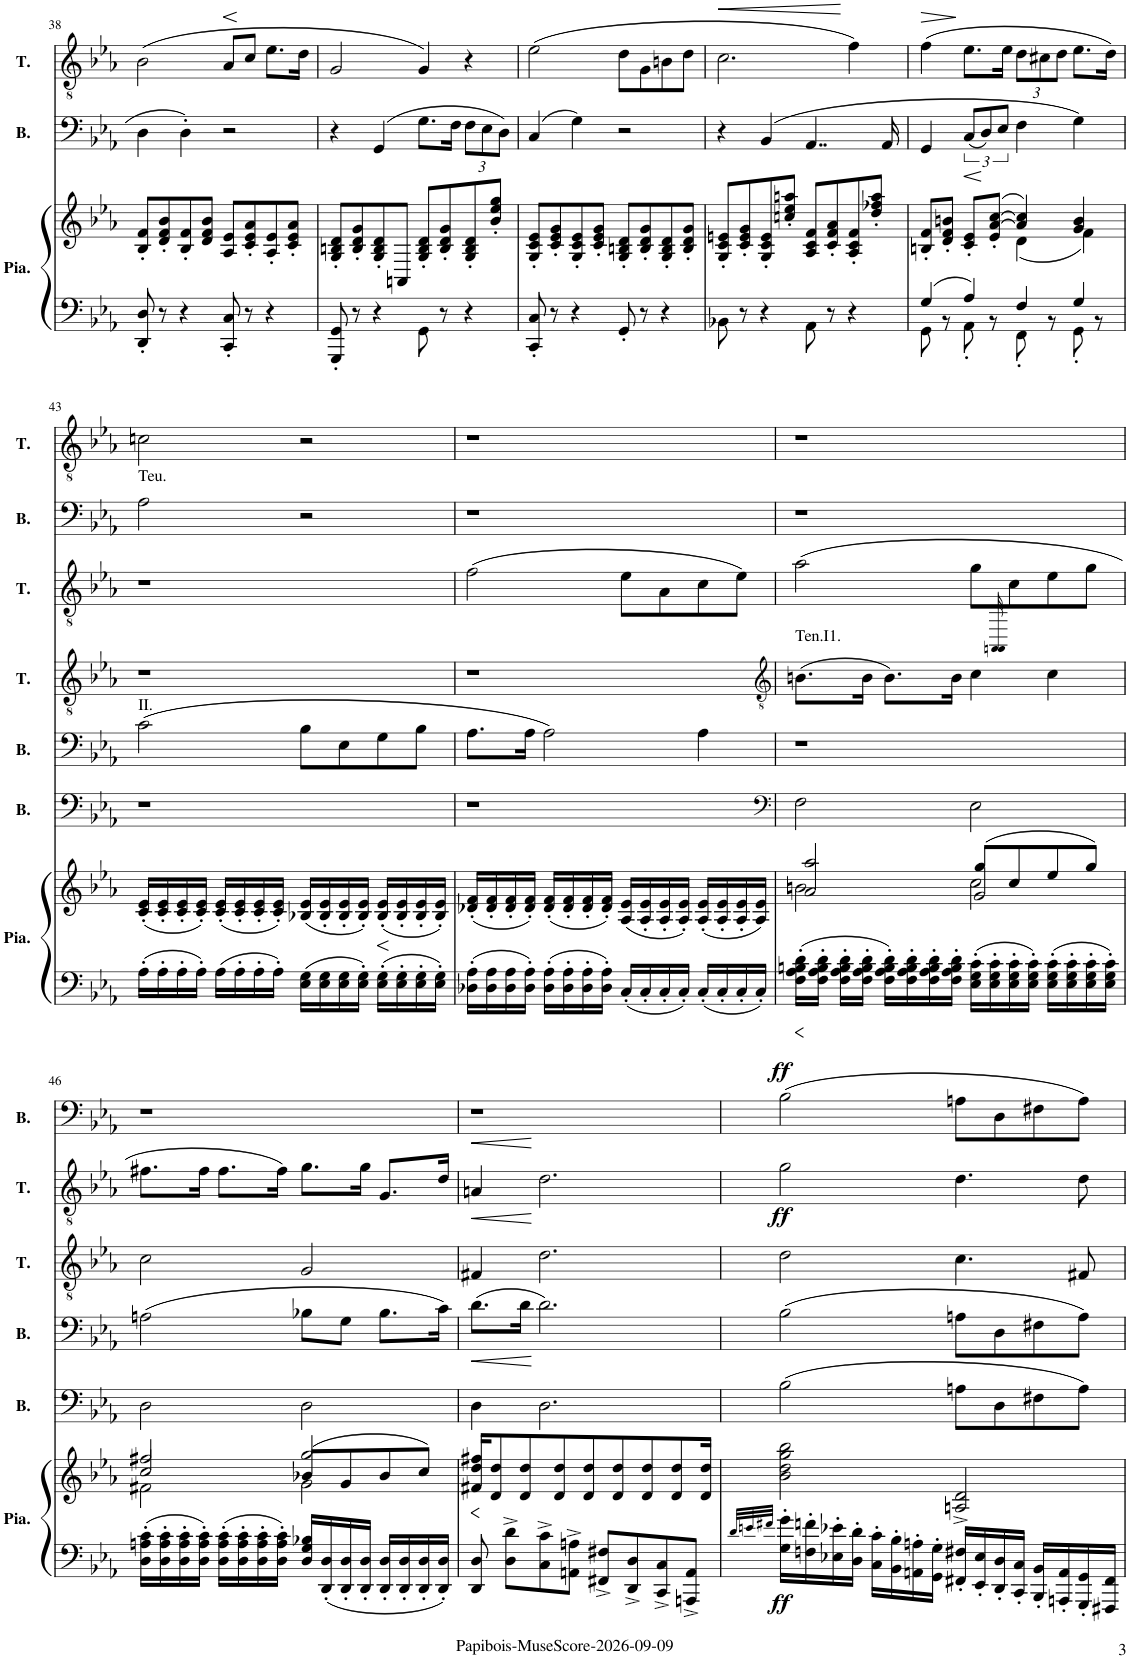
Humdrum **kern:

**kern	**kern	**dynam	**kern	**kern	**kern	**dynam	**kern	**dynam	**kern	**dynam	**kern	**dynam
*part7	*part7	*part7	*part6	*part5	*part4	*part4	*part3	*part3	*part2	*part2	*part1	*part1
*staff8	*staff7	*staff7/8	*staff6	*staff5	*staff4	*staff4	*staff3	*staff3	*staff2	*staff2	*staff1	*staff1
*I"Piano	*	*	*I"Basse	*I"Basse	*I"Ténor	*	*I"Ténor	*	*I"Basse	*	*I"Ténor	*
*I'Pia.	*	*	*I'B.	*I'B.	*I'T.	*	*I'T.	*	*I'B.	*	*I'T.	*
!!LO:PB:g=z
*clefF4	*clefG2	*	*clefF4	*clefF4	*clefGv2	*	*clefGv2	*	*clefF4	*	*clefGv2	*
*k[b-e-a-]	*k[b-e-a-]	*	*k[b-e-a-]	*k[b-e-a-]	*k[b-e-a-]	*	*k[b-e-a-]	*	*k[b-e-a-]	*	*k[b-e-a-]	*
*M4/4	*M4/4	*	*M4/4	*M4/4	*M4/4	*	*M4/4	*	*M4/4	*	*M4/4	*
*met(c)	*met(c)	*	*met(c)	*met(c)	*met(c)	*	*met(c)	*	*met(c)	*	*met(c)	*
=38	=38	=38	=38	=38	=38	=38	=38	=38	=38	=38	=38	=38
8DD/' 8D/'	8B-/' 8f/'L	.	1r	1r	1r	.	1r	.	4D\	.	(>2B-\	.
8r	8d/' 8f/' 8b-/'	.	.	.	.	.	.	.	.	.	.	.
4r	8B-/' 8f/'	.	.	.	.	.	.	.	4D'\	.	.	.
.	8d/ 8f/ 8b-/J	.	.	.	.	.	.	.	.	.	.	.
!	!	!	!	!	!	!	!	!	!	!	!	!LO:HP:b
8CC/' 8C/'	8A-/ 8e-/L	.	.	.	.	.	.	.	2r	.	8A-/L	<
8r	8c/' 8e-/' 8a-/'	.	.	.	.	.	.	.	.	.	8c/J	[
4r	8A-/' 8e-/'	.	.	.	.	.	.	.	.	.	8.e-\L	.
.	8c/' 8e-/' 8a-/'J	.	.	.	.	.	.	.	.	.	.	.
.	.	.	.	.	.	.	.	.	.	.	16d\Jk	.
=39	=39	=39	=39	=39	=39	=39	=39	=39	=39	=39	=39	=39
8GGG/' 8GG/'	8G/' 8Bn/' 8d/'L	.	1r	1r	1r	.	1r	.	4r	.	2G/	.
8r	8B/' 8d/' 8g/'	.	.	.	.	.	.	.	.	.	.	.
4r	8G/' 8B/' 8d/'	.	.	.	.	.	.	.	(>4GG/	.	.	.
.	8AAn/J	.	.	.	.	.	.	.	.	.	.	.
8GG\	8G/' 8B/' 8d/'L	.	.	.	.	.	.	.	8.G\L	.	4G/)	.
8r	8B/' 8d/' 8g/'	.	.	.	.	.	.	.	.	.	.	.
.	.	.	.	.	.	.	.	.	16F\Jk	.	.	.
*	*	*	*	*	*	*	*	*	*Xbrackettup	*	*	*
4r	8G/' 8B/' 8d/'	.	.	.	.	.	.	.	12F\L	.	4r	.
.	.	.	.	.	.	.	.	.	12E-\	.	.	.
.	8b-/' 8ee-/' 8gg/'J	.	.	.	.	.	.	.	.	.	.	.
.	.	.	.	.	.	.	.	.	12D\J)	.	.	.
=40	=40	=40	=40	=40	=40	=40	=40	=40	=40	=40	=40	=40
8CC/' 8C/'	8G/' 8c/' 8e-/'L	.	1r	1r	1r	.	1r	.	(>4C/	.	(>2e-\	.
8r	8c/' 8e-/' 8g/'	.	.	.	.	.	.	.	.	.	.	.
4r	8G/' 8c/' 8e-/'	.	.	.	.	.	.	.	4G\)	.	.	.
.	8c/' 8e-/' 8g/'J	.	.	.	.	.	.	.	.	.	.	.
8GG'/	8G/' 8Bn/' 8d/'L	.	.	.	.	.	.	.	2r	.	8d\L	.
8r	8B/' 8d/' 8g/'	.	.	.	.	.	.	.	.	.	8G\	.
4r	8G/' 8B/' 8d/'	.	.	.	.	.	.	.	.	.	8Bn\	.
.	8B/' 8d/' 8g/'J	.	.	.	.	.	.	.	.	.	8d\J	.
=41	=41	=41	=41	=41	=41	=41	=41	=41	=41	=41	=41	=41
!	!	!	!	!	!	!	!	!	!	!	!	!LO:HP:b
8BB-X\	8G/' 8c/' 8en/'L	.	1r	1r	1r	.	1r	.	4r	.	2.c\	<
8r	8c/' 8e/' 8g/'	.	.	.	.	.	.	.	.	.	.	.
4r	8G/' 8c/' 8e/'	.	.	.	.	.	.	.	(>4BB-/	.	.	.
.	8ccn/' 8ee-/' 8aan/'J	.	.	.	.	.	.	.	.	.	.	.
8AA-\	8A-/ 8c/ 8f/L	.	.	.	.	.	.	.	4..AA-/	.	.	.
8r	8c/' 8f/' 8a-/'	.	.	.	.	.	.	.	.	.	.	.
4r	8A-/' 8c/' 8f/'	.	.	.	.	.	.	.	.	.	4f\)	[
.	8dd/' 8ff-X/' 8aa/'J	.	.	.	.	.	.	.	.	.	.	.
.	.	.	.	.	.	.	.	.	16AA-/	.	.	.
=42	=42	=42	=42	=42	=42	=42	=42	=42	=42	=42	=42	=42
*^	*^	*	*	*	*	*	*	*	*	*	*	*
!	!	!	!	!	!	!	!	!	!	!	!	!	!	!LO:HP:b
4G/	8GG\	8Bn/' 8f/'L	2ryy	.	1r	1r	1r	.	1r	.	4GG/	.	(>4f\	>
.	8r	8d/' 8f/' 8bn/'J	.	.	.	.	.	.	.	.	.	.	.	.
!	!	!	!	!LO:HP:b	!	!	!	!	!	!	!	!	!	!
*	*	*	*	*	*	*	*	*	*	*	*brackettup	*	*	*
4A-/	8AA-'\	8c/' 8e-/'L	.	<	.	.	.	.	.	.	(<12C/L	.	8.e-\L	]
.	.	.	.	.	.	.	.	.	.	.	12D/)	.	.	.
.	8r	(>8e-/' [>8a-/' [>8cc/'J	.	.	.	.	.	.	.	.	.	.	.	.
.	.	.	.	.	.	.	.	.	.	.	12E-/J	.	.	.
.	.	.	.	.	.	.	.	.	.	.	.	.	16e-\Jk	.
*	*	*	*	*	*	*	*	*	*	*	*	*	*Xbrackettup	*
4F/	8FF'\	4a-/] 4cc/])	(<4d\	.	.	.	.	.	.	.	4F\	.	12d\L	.
.	.	.	.	.	.	.	.	.	.	.	.	.	12c#X\	.
.	8r	.	.	.	.	.	.	.	.	.	.	.	.	.
.	.	.	.	.	.	.	.	.	.	.	.	.	12d\J	.
4G/	8GG'\	4g/ 4b/	4f\)	.	.	.	.	.	.	.	4G\)	.	8.e-\L	.
.	8r	.	.	.	.	.	.	.	.	.	.	.	.	.
.	.	.	.	.	.	.	.	.	.	.	.	.	16d\Jk)	.
*v	*v	*	*	*	*	*	*	*	*	*	*	*	*	*
*	*v	*v	*	*	*	*	*	*	*	*	*	*	*
!!LO:LB:g=z
=43	=43	=43	=43	=43	=43	=43	=43	=43	=43	=43	=43	=43
!	!	!	!	!	!	!	!	!	!LO:TX:a:t=Teu.	!	!	!
!	!	!	!	!LO:TX:a:t=II.	!	!	!	!	!	!	!	!
16A-'\LL	(<16c/' 16e-/'LL	.	1r	(>2c\	1r	.	1r	.	2A-\	.	2cn\	.
16A-'\	16c/' 16e-/'	.	.	.	.	.	.	.	.	.	.	.
16A-'\	16c/' 16e-/'	.	.	.	.	.	.	.	.	.	.	.
16A-'\JJ	16c/' 16e-/'JJ)	.	.	.	.	.	.	.	.	.	.	.
16A-\LL	(<16c/' 16e-/'LL	.	.	.	.	.	.	.	.	.	.	.
16A-'\	16c/' 16e-/'	.	.	.	.	.	.	.	.	.	.	.
16A-'\	16c/' 16e-/'	.	.	.	.	.	.	.	.	.	.	.
16A-'\JJ	16c/' 16e-/'JJ)	.	.	.	.	.	.	.	.	.	.	.
16E-\ 16G\LL	(<16B-X/ 16e-/LL	.	.	8B-\L	.	.	.	.	2r	.	2r	.
16E-\ 16G\	16B-/' 16e-/'	.	.	.	.	.	.	.	.	.	.	.
16E-\ 16G\	16B-/' 16e-/'	.	.	8E-\	.	.	.	.	.	.	.	.
16E-\' 16G\'JJ	16B-/' 16e-/'JJ)	.	.	.	.	.	.	.	.	.	.	.
16E-\' 16G\'LL	(<16B-/' 16e-/'LL	.	.	8G\	.	.	.	.	.	.	.	.
16E-\' 16G\'	16B-/' 16e-/'	[	.	.	.	.	.	.	.	.	.	.
16E-\' 16G\'	16B-/' 16e-/'	.	.	8B-\J	.	.	.	.	.	.	.	.
16E-\' 16G\'JJ	16B-/' 16e-/'JJ)	.	.	.	.	.	.	.	.	.	.	.
=44	=44	=44	=44	=44	=44	=44	=44	=44	=44	=44	=44	=44
16D-X\' 16A-\'LL	(<16d-X/' 16f/'LL	.	1r	8.A-\L	1r	.	(>2f\	.	1r	.	1r	.
16D-\ 16A-\	16d-/' 16f/'	.	.	.	.	.	.	.	.	.	.	.
16D-\ 16A-\	16d-/' 16f/'	.	.	.	.	.	.	.	.	.	.	.
16D-\' 16A-\'JJ	16d-/' 16f/'JJ)	.	.	16A-\Jk	.	.	.	.	.	.	.	.
16D-\' 16A-\'LL	(<16d-/' 16f/'LL	.	.	2A-\)	.	.	.	.	.	.	.	.
16D-\' 16A-\'	16d-/' 16f/'	.	.	.	.	.	.	.	.	.	.	.
16D-\' 16A-\'	16d-/' 16f/'	.	.	.	.	.	.	.	.	.	.	.
16D-\' 16A-\'JJ	16d-/' 16f/'JJ)	.	.	.	.	.	.	.	.	.	.	.
16C'/LL	(<16A-/ 16e-/LL	.	.	.	.	.	8e-\L	.	.	.	.	.
16C'/	16A-/' 16e-/'	.	.	.	.	.	.	.	.	.	.	.
16C'/	16A-/' 16e-/'	.	.	.	.	.	8A-\	.	.	.	.	.
16C'/JJ	16A-/' 16e-/'JJ)	.	.	.	.	.	.	.	.	.	.	.
16C'/LL	(<16A-/' 16e-/'LL	.	.	4A-\	.	.	8c\	.	.	.	.	.
16C'/	16A-/' 16e-/'	.	.	.	.	.	.	.	.	.	.	.
16C'/	16A-/' 16e-/'	.	.	.	.	.	8e-\J)	.	.	.	.	.
16C'/JJ	16A-/ 16e-/JJ)	.	.	.	.	.	.	.	.	.	.	.
=45	=45	=45	=45	=45	=45	=45	=45	=45	=45	=45	=45	=45
*	*	*	*clefF4	*	*clefGv2	*	*	*	*	*	*	*
!	!	!	!	!	!LO:TX:a:t=Ten.I1.	!	!	!	!	!	!	!
!	!	!LO:HP:b=2	!	!	!	!	!	!	!	!	!	!
*	*^	*	*	*	*	*	*	*	*	*	*	*
*	*	*^	*	*	*	*	*	*	*	*	*	*	*
16F\' 16A-\' 16Bn\' 16d\'LL	2a-/ 2aa-/	2bn\	2ryy	<	2F\	1r	(>8.Bn\L	.	(>2a-\	.	1r	.	1r	.
16F\' 16A-\' 16B\' 16d\'JJ	.	.	.	.	.	.	.	.	.	.	.	.	.	.
16F\' 16A-\' 16B\' 16d\'LL	.	.	.	.	.	.	.	.	.	.	.	.	.	.
16F\' 16A-\' 16B\' 16d\'JJ	.	.	.	.	.	.	16B\Jk	.	.	.	.	.	.	.
16F\' 16A-\' 16B\' 16d\'LL	.	.	.	.	.	.	8.B\L)	.	.	.	.	.	.	.
16F\' 16A-\' 16B\' 16d\'	.	.	.	.	.	.	.	.	.	.	.	.	.	.
16F\' 16A-\' 16B\' 16d\'	.	.	.	.	.	.	.	.	.	.	.	.	.	.
16F\' 16A-\' 16B\' 16d\'JJ	.	.	.	.	.	.	16B\Jk	.	.	.	.	.	.	.
16E-\' 16G\' 16c\'LL	(>8gg/L	2cc\	2g/	.	2E-\	.	4c\	.	8g\L	.	.	.	.	.
16E-\' 16G\' 16c\'	.	.	.	.	.	.	.	.	.	.	.	.	.	.
.	.	.	.	.	.	.	.	.	32qAAAn/ 32qAAA/	.	.	.	.	.
16E-\' 16G\' 16c\'	8cc/	.	.	.	.	.	.	.	8c\	.	.	.	.	.
16E-\' 16G\' 16c\'JJ	.	.	.	.	.	.	.	.	.	.	.	.	.	.
16E-\' 16G\' 16c\'LL	8ee-/	.	.	.	.	.	4c\	.	8e-\	.	.	.	.	.
16E-\' 16G\' 16c\'	.	.	.	.	.	.	.	.	.	.	.	.	.	.
16E-\' 16G\' 16c\'	8gg/J)	.	.	.	.	.	.	.	8g\J	.	.	.	.	.
16E-\' 16G\' 16c\'JJ	.	.	.	.	.	.	.	.	.	.	.	.	.	.
!!LO:LB:g=z
=46	=46	=46	=46	=46	=46	=46	=46	=46	=46	=46	=46	=46	=46	=46
16D\' 16An\' 16c\'LL	2ff#X/	2f#X\	2cc/	.	2D\	(>2An\	2c\	.	8.f#X\L	.	1r	.	1r	.
16D\' 16A\' 16c\'	.	.	.	.	.	.	.	.	.	.	.	.	.	.
16D\' 16A\' 16c\'	.	.	.	.	.	.	.	.	.	.	.	.	.	.
16D\' 16A\' 16c\'JJ	.	.	.	.	.	.	.	.	16f#\Jk	.	.	.	.	.
16D\' 16A\' 16c\'LL	.	.	.	.	.	.	.	.	8.f#\L	.	.	.	.	.
16D\' 16A\' 16c\'	.	.	.	.	.	.	.	.	.	.	.	.	.	.
16D\' 16A\' 16c\'	.	.	.	.	.	.	.	.	.	.	.	.	.	.
16D\' 16A\' 16c\'JJ	.	.	.	.	.	.	.	.	16f#\Jk)	.	.	.	.	.
16D/ 16G/ 16B-X/LL	2gg/	2g\	(>8b-X/L	.	2D\	8B-X\L	2G/	.	8.g\L	.	.	.	.	.
16DD/' 16D/'	.	.	.	.	.	.	.	.	.	.	.	.	.	.
16DD/' 16D/'	.	.	8g/	.	.	8G\J	.	.	.	.	.	.	.	.
16DD/' 16D/'JJ	.	.	.	.	.	.	.	.	16g\Jk	.	.	.	.	.
16DD/' 16D/'LL	.	.	8b-/	.	.	8.B-\L	.	.	8.G/L	.	.	.	.	.
16DD/' 16D/'	.	.	.	.	.	.	.	.	.	.	.	.	.	.
16DD/' 16D/'	.	.	8cc/J)	.	.	.	.	.	.	.	.	.	.	.
16DD/' 16D/'JJ	.	.	.	.	.	16c\Jk)	.	.	16d/Jk	.	.	.	.	.
*	*v	*v	*v	*	*	*	*	*	*	*	*	*	*	*
.	.	[	.	.	.	.	.	.	.	.	.	.
=47	=47	=47	=47	=47	=47	=47	=47	=47	=47	=47	=47	=47
!	!	!	!	!	!	!	!	!LO:HP:b	!	!	!	!
8DD/ 8D/	16f#X/ 16dd/ 16ff#X/KL	.	4D\	(>8.d\L	4F#X/	.	4An/	<	1r	.	1r	.
.	8d/ 8dd/	.	.	.	.	.	.	.	.	.	.	.
8D\^ 8d\^L	.	.	.	.	.	.	.	.	.	.	.	.
.	8d/ 8dd/	.	.	16d\Jk	.	.	.	.	.	.	.	.
8C\^ 8c\^	.	.	2.D\	2.d\)	2.d\	.	2.d\	[	.	.	.	.
.	8d/ 8dd/	.	.	.	.	.	.	.	.	.	.	.
8AAn\^ 8An\^J	.	.	.	.	.	.	.	.	.	.	.	.
.	8d/ 8dd/	.	.	.	.	.	.	.	.	.	.	.
8FF#X/^ 8F#X/^L	.	.	.	.	.	.	.	.	.	.	.	.
.	8d/ 8dd/	.	.	.	.	.	.	.	.	.	.	.
8DD/^ 8D/^	.	.	.	.	.	.	.	.	.	.	.	.
.	8d/ 8dd/	.	.	.	.	.	.	.	.	.	.	.
8CC/^ 8C/^	.	.	.	.	.	.	.	.	.	.	.	.
.	8d/ 8dd/	.	.	.	.	.	.	.	.	.	.	.
8AAAn/^ 8AA/^J	.	.	.	.	.	.	.	.	.	.	.	.
.	16d/ 16dd/Jk	.	.	.	.	.	.	.	.	.	.	.
=48	=48	=48	=48	=48	=48	=48	=48	=48	=48	=48	=48	=48
32qd/LLL	.	.	.	.	.	.	.	.	.	.	.	.
32qen/	.	.	.	.	.	.	.	.	.	.	.	.
32qf#X/JJJ	.	.	.	.	.	.	.	.	.	.	.	.
!	!	!LO:DY:b=2	!	!	!	!LO:DY:a	!	!	!	!LO:DY:a	!	!
16G\' 16g\'LL	2b-\ 2dd\ 2gg\ 2bb-\	ff	(>2B-\	(>2B-\	2d\	ff	2g\	.	(>2B-\	ff	1r	.
16Fn\' 16fn\'	.	.	.	.	.	.	.	.	.	.	.	.
16E-X\' 16e-X\'	.	.	.	.	.	.	.	.	.	.	.	.
16D\' 16d\'JJ	.	.	.	.	.	.	.	.	.	.	.	.
16C\' 16c\'LL	.	.	.	.	.	.	.	.	.	.	.	.
16BB-\' 16B-\'	.	.	.	.	.	.	.	.	.	.	.	.
16AAn\' 16An\'	.	.	.	.	.	.	.	.	.	.	.	.
16GG\' 16G\'JJ	.	.	.	.	.	.	.	.	.	.	.	.
16FF#X/' 16F#X/'LL	2An/^ 2d/^	.	8An\L	8An\L	4.c\	.	4.d\	.	8An\L	.	.	.
16EE-/' 16E-/'	.	.	.	.	.	.	.	.	.	.	.	.
16DD/' 16D/'	.	.	8D\	8D\	.	.	.	.	8D\	.	.	.
16CC/' 16C/'JJ	.	.	.	.	.	.	.	.	.	.	.	.
16BBB-/' 16BB-/'LL	.	.	8F#X\	8F#X\	.	.	.	.	8F#X\	.	.	.
16AAAn/' 16AA/'	.	.	.	.	.	.	.	.	.	.	.	.
16GGG/' 16GG/'	.	.	8A\J)	8A\J)	8F#X/	.	8d\	.	8A\J)	.	.	.
16FFF#X/ 16FF#/JJ	.	.	.	.	.	.	.	.	.	.	.	.
=	=	=	=	=	=	=	=	=	=	=	=	=
*-	*-	*-	*-	*-	*-	*-	*-	*-	*-	*-	*-	*-
